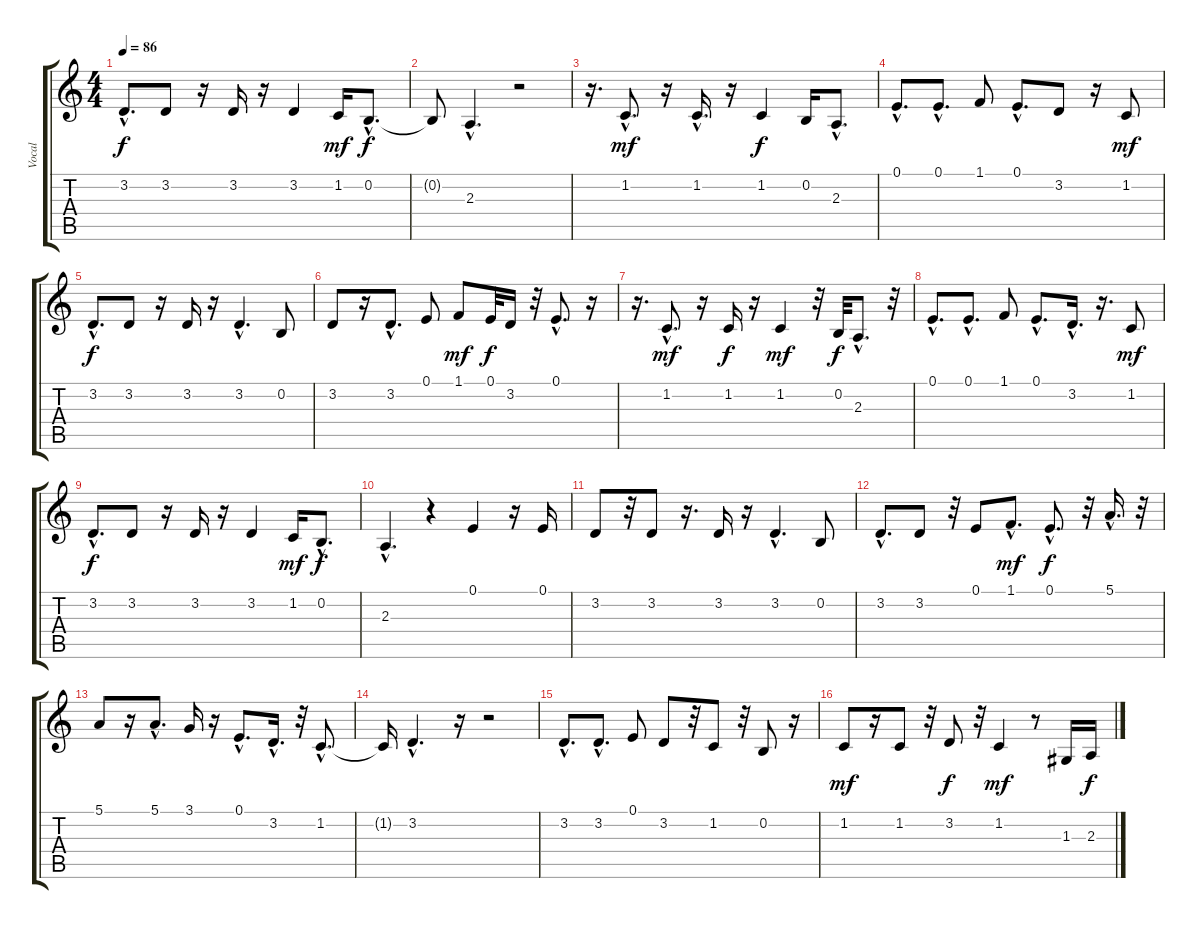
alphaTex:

\track ("Vocal" "Vocal") {instrument tangoaccordion}
\staff {score tabs}
\tuning (E4 B3 G3 D3 A2 E2) {hide}
\ts (4 4)
\tempo 86
\clef g2
\ks c
3.2{hac}.8{d dy f} 3.2.8 r.16 3.2.16 r.16 3.2.4 1.2.16{dy mf} 0.2{hac}.8{d dy f} |
0.2{t}.8 2.3{hac}.4{d} r.2 |
r.16{d} 1.2{hac}.8{d dy mf} r.16 1.2{hac}.16{d} r.16 1.2.4{dy f} 0.2.16 2.3{hac}.8{d} |
0.1{hac}.8{d} 0.1{hac}.8{d} 1.1.8 0.1{hac}.8{d} 3.2.8 r.16 1.2.8{dy mf} |
3.2{hac}.8{d dy f} 3.2.8 r.16 3.2.16 r.16 3.2{hac}.4{d} 0.2.8 |
3.2.8 r.16 3.2{hac}.8{d} 0.1.8 1.1.8{dy mf} 0.1.32{dy f} 3.2.16 r.32 0.1{hac}.8{d} r.16 |
r.16{d} 1.2{hac}.8{d dy mf} r.16 1.2.16{dy f} r.16 1.2.4{dy mf} r.32 0.2.32{dy f} 2.3{hac}.8{d} r.32 |
0.1{hac}.8{d} 0.1{hac}.8{d} 1.1.8 0.1{hac}.8{d} 3.2{hac}.16{d} r.16{d} 1.2.8{dy mf} |
3.2{hac}.8{d dy f} 3.2.8 r.16 3.2.16 r.16 3.2.4 1.2.16{dy mf} 0.2{hac}.8{d dy f} |
2.3{hac}.4{d} r.4 0.1.4 r.16 0.1.16 |
3.2.8 r.32 3.2.8 r.16{d} 3.2.16 r.16 3.2{hac}.4{d} 0.2.8 |
3.2{hac}.8{d} 3.2.8 r.32 0.1.8 1.1{hac}.8{d dy mf} 0.1{hac}.8{d dy f} r.32 5.1{hac}.16{d} r.32 |
5.1.8 r.16 5.1{hac}.8{d} 3.1.16 r.16 0.1{hac}.8{d} 3.2{hac}.16{d} r.32 1.2{hac}.8{d} |
1.2{t}.16 3.2{hac}.4{d} r.16 r.2 |
3.2{hac}.8{d} 3.2{hac}.8{d} 0.1.8 3.2.8 r.32 1.2.8 r.32 0.2.8 r.16 |
1.2.8{dy mf} r.16 1.2.8 r.32 3.2.8{dy f} r.32 1.2.4{dy mf} r.8 1.3.16 2.3.16{dy f}
